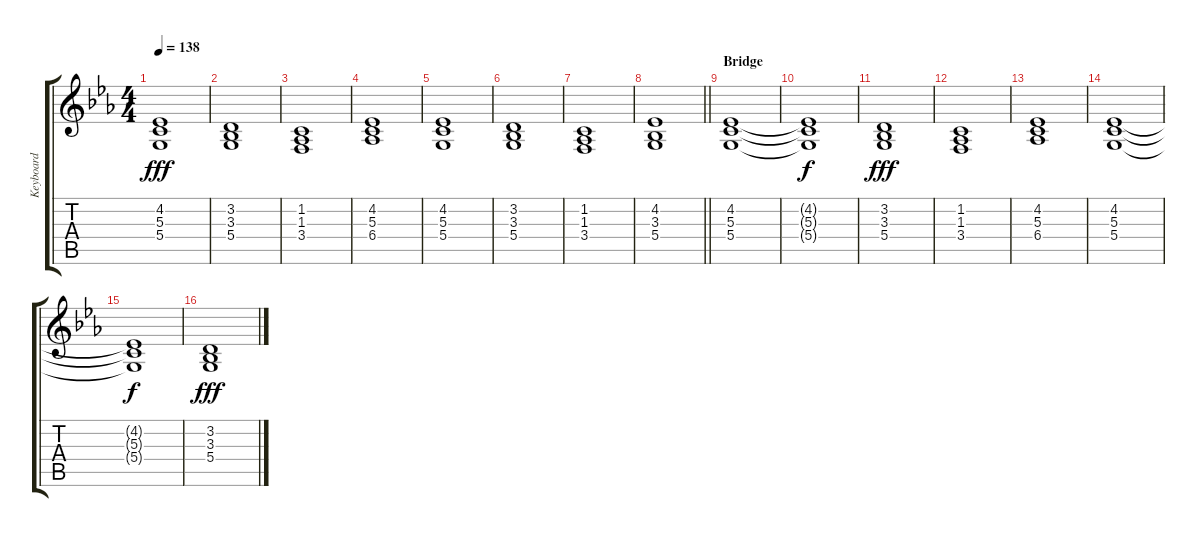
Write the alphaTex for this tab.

\track ("Keyboard" "Keyboard") {instrument synthstrings2}
\staff {score tabs}
\tuning (E4 B3 G3 D3 A2 E2) {hide}
\ts (4 4)
\tempo 138
\clef g2
\ks eb
(4.2 5.3 5.4).1{dy fff} |
(3.2 3.3 5.4).1 |
(1.2 1.3 3.4).1 |
(4.2 5.3 6.4).1 |
(4.2 5.3 5.4).1 |
(3.2 3.3 5.4).1 |
(1.2 1.3 3.4).1 |
\barLineRight lightlight
(4.2 3.3 5.4).1 |
\section ("" "Bridge")
(4.2 5.3 5.4).1 |
(4.2{t} 5.3{t} 5.4{t}).1{dy f} |
(3.2 3.3 5.4).1{dy fff} |
(1.2 1.3 3.4).1 |
(4.2 5.3 6.4).1 |
(4.2 5.3 5.4).1 |
(4.2{t} 5.3{t} 5.4{t}).1{dy f} |
(3.2 3.3 5.4).1{dy fff}
